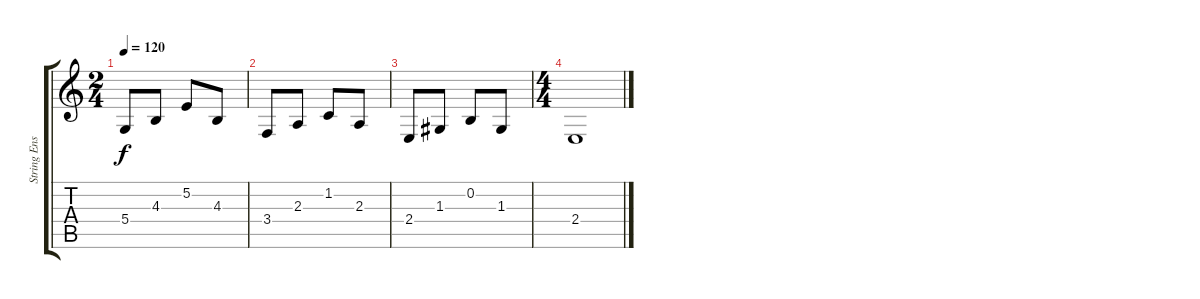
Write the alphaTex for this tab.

\track ("String Ensemble" "String Ens") {instrument stringensemble1}
\staff {score tabs}
\tuning (E4 B3 G3 D3 A2 E2) {hide}
\ts (2 4)
\tempo 120
\clef g2
\ks c
5.4.8{dy f} 4.3.8 5.2.8 4.3.8 |
3.4.8 2.3.8 1.2.8 2.3.8 |
2.4.8 1.3.8 0.2.8 1.3.8 |
\ts (4 4)
2.4.1
